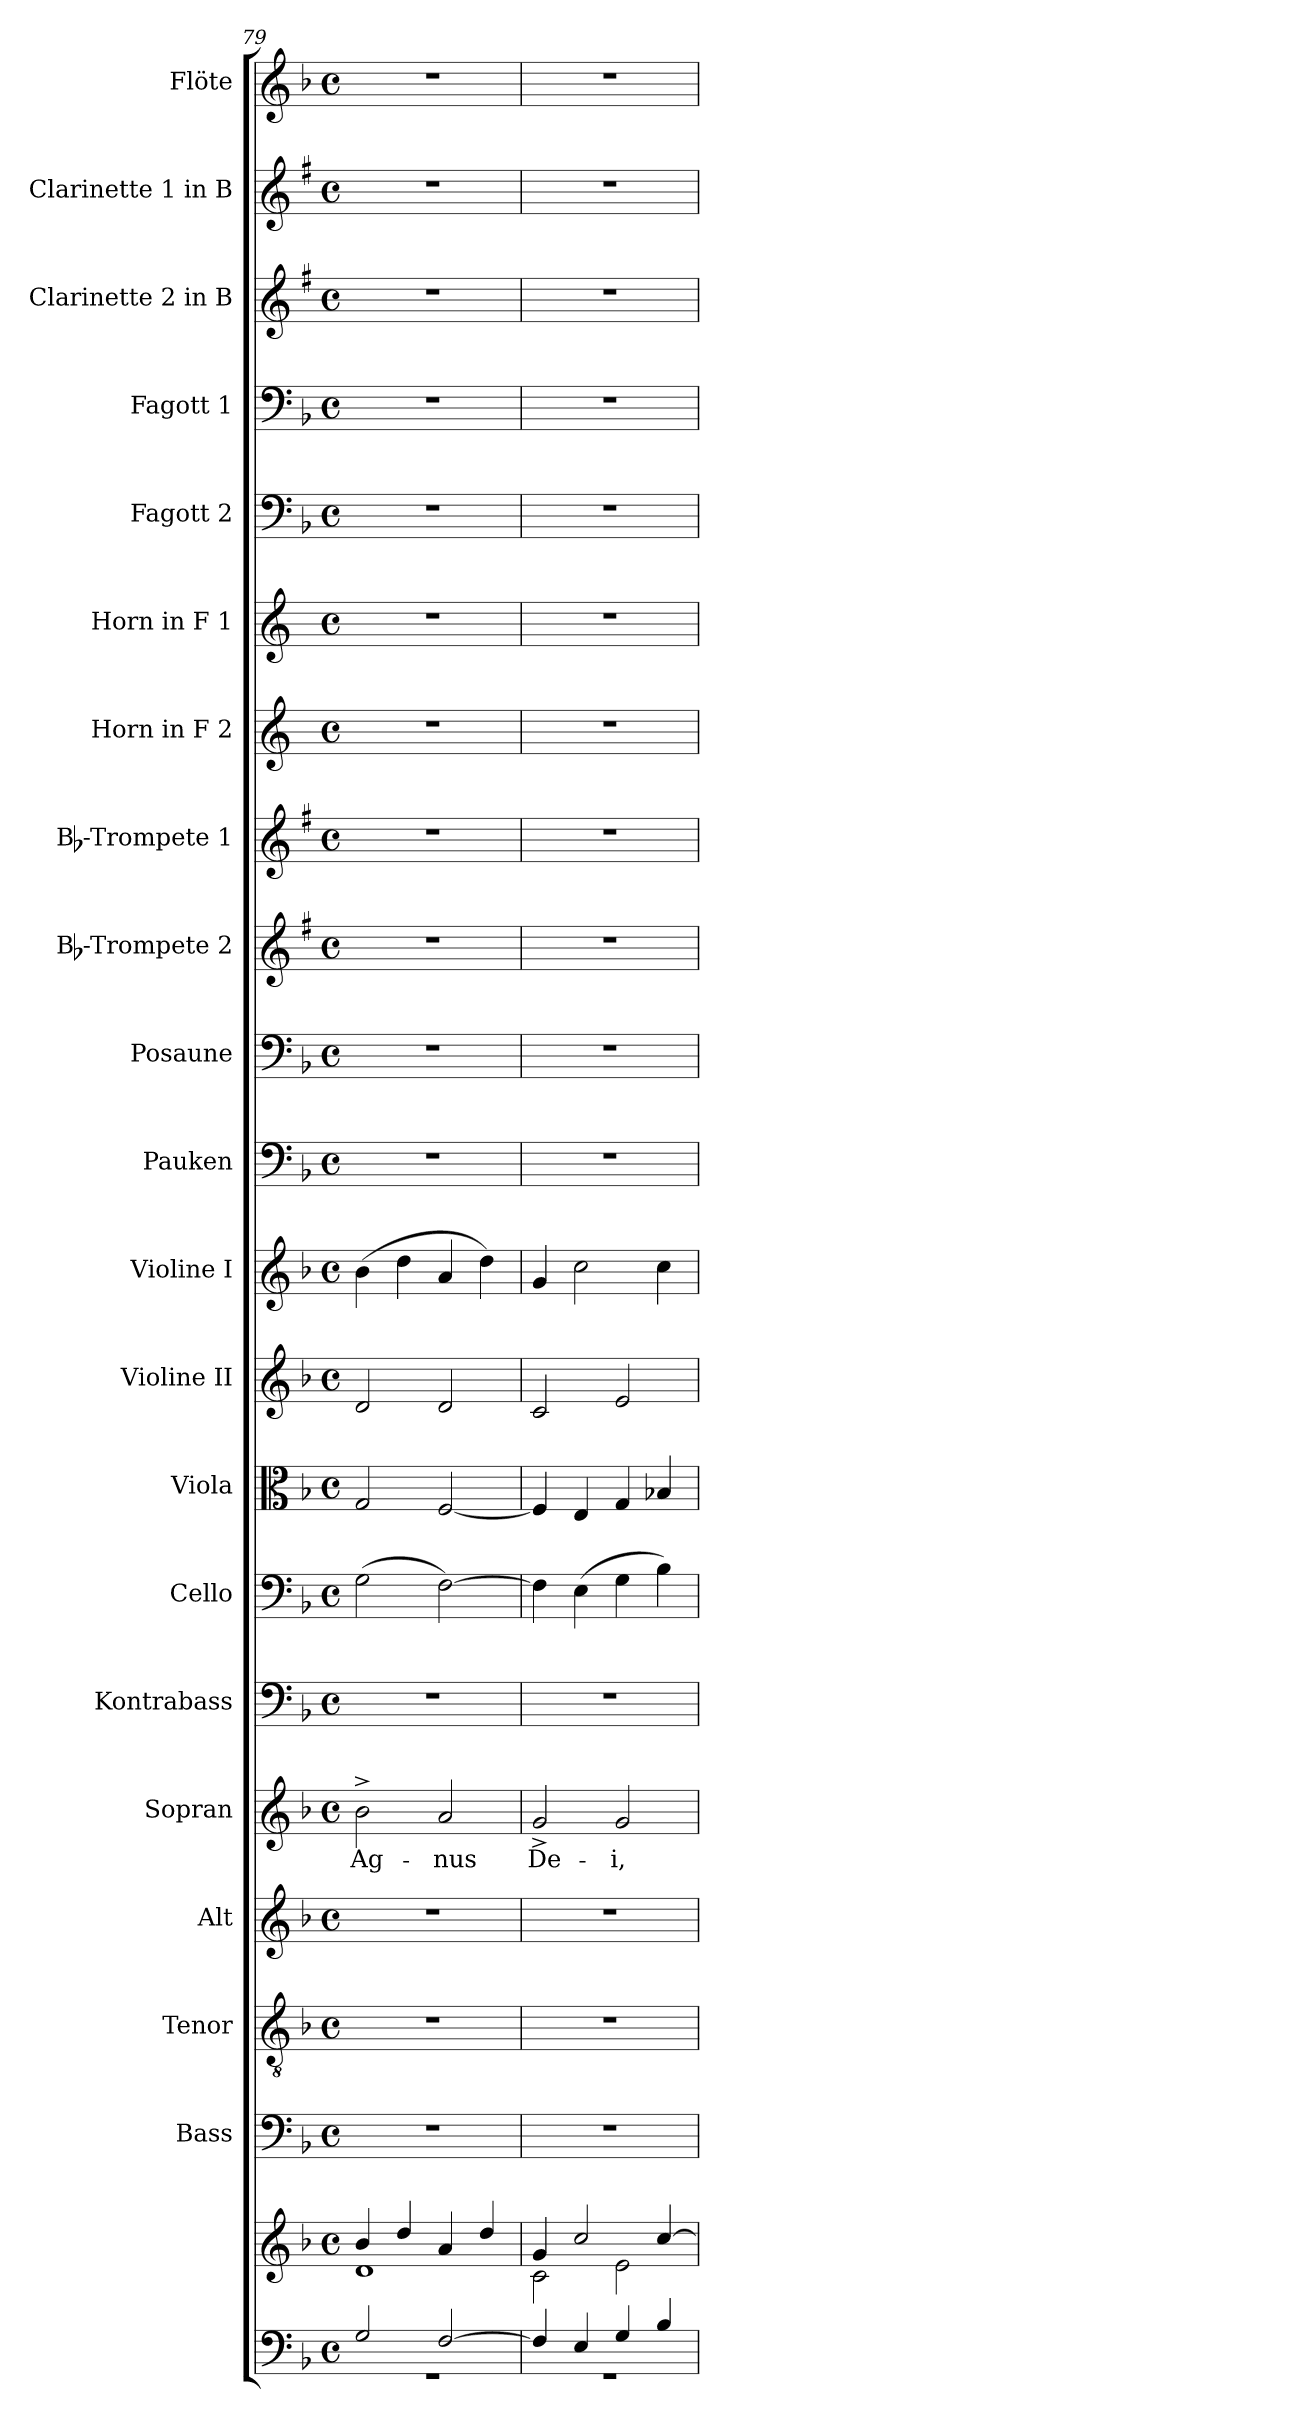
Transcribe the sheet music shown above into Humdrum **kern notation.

**kern	**kern	**kern	**kern	**kern	**kern	**text	**kern	**kern	**kern	**kern	**kern	**kern	**kern	**kern	**kern	**kern	**kern	**kern	**kern	**kern	**kern	**kern
*part21	*part21	*part20	*part19	*part18	*part17	*part17	*part16	*part15	*part14	*part13	*part12	*part11	*part10	*part9	*part8	*part7	*part6	*part5	*part4	*part3	*part2	*part1
*staff22	*staff21	*staff20	*staff19	*staff18	*staff17	*staff17	*staff16	*staff15	*staff14	*staff13	*staff12	*staff11	*staff10	*staff9	*staff8	*staff7	*staff6	*staff5	*staff4	*staff3	*staff2	*staff1
*	*	*I"Bass	*I"Tenor	*I"Alt	*I"Sopran	*	*I"Kontrabass	*I"Cello	*I"Viola	*I"Violine II	*I"Violine I	*I"Pauken	*I"Posaune	*I"Bb-Trompete 2	*I"Bb-Trompete 1	*I"Horn in F 2	*I"Horn in F 1	*I"Fagott 2	*I"Fagott 1	*I"Clarinette 2 in B	*I"Clarinette 1 in B	*I"Flöte
*	*	*I'B.	*I'T.	*I'A.	*I'S.	*	*I'Kb.	*	*I'Vla.	*I'Vl. II	*I'Vl. I	*I'Pk.	*I'Pos.	*I'Bb Trp. 2	*I'Bb Trp. 1	*	*	*I'Fg. 2	*I'Fg. 1	*I'Clar. 2	*I'Clar.1	*I'Fl.
*clefF4	*clefG2	*clefF4	*clefGv2	*clefG2	*clefG2	*	*clefF4	*clefF4	*clefC3	*clefG2	*clefG2	*clefF4	*clefF4	*clefG2	*clefG2	*clefG2	*clefG2	*clefF4	*clefF4	*clefG2	*clefG2	*clefG2
*	*	*	*	*	*	*	*ITrd7c12	*	*	*	*	*	*	*ITrd1c2	*ITrd1c2	*ITrd4c7	*ITrd4c7	*	*	*ITrd1c2	*ITrd1c2	*
*k[b-]	*k[b-]	*k[b-]	*k[b-]	*k[b-]	*k[b-]	*	*k[b-]	*k[b-]	*k[b-]	*k[b-]	*k[b-]	*k[b-]	*k[b-]	*k[b-]	*k[b-]	*k[b-]	*k[b-]	*k[b-]	*k[b-]	*k[b-]	*k[b-]	*k[b-]
*F:	*F:	*F:	*F:	*F:	*F:	*	*F:	*F:	*F:	*F:	*F:	*F:	*F:	*F:	*F:	*F:	*F:	*F:	*F:	*F:	*F:	*F:
*M4/4	*M4/4	*M4/4	*M4/4	*M4/4	*M4/4	*	*M4/4	*M4/4	*M4/4	*M4/4	*M4/4	*M4/4	*M4/4	*M4/4	*M4/4	*M4/4	*M4/4	*M4/4	*M4/4	*M4/4	*M4/4	*M4/4
*met(c)	*met(c)	*met(c)	*met(c)	*met(c)	*met(c)	*	*met(c)	*met(c)	*met(c)	*met(c)	*met(c)	*met(c)	*met(c)	*met(c)	*met(c)	*met(c)	*met(c)	*met(c)	*met(c)	*met(c)	*met(c)	*met(c)
=79	=79	=79	=79	=79	=79	=79	=79	=79	=79	=79	=79	=79	=79	=79	=79	=79	=79	=79	=79	=79	=79	=79
*^	*^	*	*	*	*	*	*	*	*	*	*	*	*	*	*	*	*	*	*	*	*	*
!	!	!	!	!	!	!	!	!LO:LY:b	!	!	!	!	!	!	!	!	!	!	!	!	!	!	!	!
2G/	1rAA	4b-/	1d	1r	1r	1r	2b-^>\	Ag-	1r	(>2G\	2G/	2d/	(>4b-\	1r	1r	1r	1r	1r	1r	1r	1r	1r	1r	1r
.	.	4dd/	.	.	.	.	.	.	.	.	.	.	4dd\	.	.	.	.	.	.	.	.	.	.	.
!	!	!	!	!	!	!	!	!LO:LY:b	!	!	!	!	!	!	!	!	!	!	!	!	!	!	!	!
[>2F/	.	4a/	.	.	.	.	2a/	-nus	.	[2F\)	[2F/	2d/	4a/	.	.	.	.	.	.	.	.	.	.	.
.	.	4dd/	.	.	.	.	.	.	.	.	.	.	4dd\)	.	.	.	.	.	.	.	.	.	.	.
=80	=80	=80	=80	=80	=80	=80	=80	=80	=80	=80	=80	=80	=80	=80	=80	=80	=80	=80	=80	=80	=80	=80	=80	=80
!	!	!	!	!	!	!	!	!LO:LY:b	!	!	!	!	!	!	!	!	!	!	!	!	!	!	!	!
4F/]	1rAA	4g/	2c\	1r	1r	1r	2g^>/	De-	1r	4F\]	4F/]	2c/	4g/	1r	1r	1r	1r	1r	1r	1r	1r	1r	1r	1r
4E/	.	2cc/	.	.	.	.	.	.	.	(>4E\	4E/	.	2cc\	.	.	.	.	.	.	.	.	.	.	.
!	!	!	!	!	!	!	!	!LO:LY:b	!	!	!	!	!	!	!	!	!	!	!	!	!	!	!	!
4G/	.	.	2e\	.	.	.	2g/	-i,	.	4G\	4G/	2e/	.	.	.	.	.	.	.	.	.	.	.	.
4B-/	.	[>4cc/	.	.	.	.	.	.	.	4B-\)	4B-X/	.	4cc\	.	.	.	.	.	.	.	.	.	.	.
*v	*v	*	*	*	*	*	*	*	*	*	*	*	*	*	*	*	*	*	*	*	*	*	*	*
*	*v	*v	*	*	*	*	*	*	*	*	*	*	*	*	*	*	*	*	*	*	*	*	*
=	=	=	=	=	=	=	=	=	=	=	=	=	=	=	=	=	=	=	=	=	=	=
*-	*-	*-	*-	*-	*-	*-	*-	*-	*-	*-	*-	*-	*-	*-	*-	*-	*-	*-	*-	*-	*-	*-
